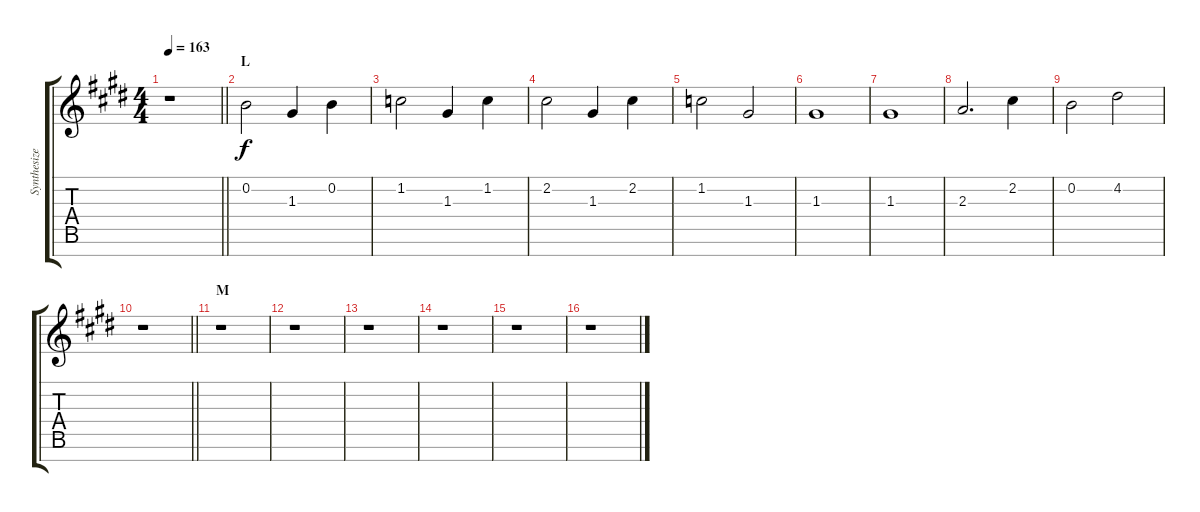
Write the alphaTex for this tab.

\track ("Synthesizer I" "Synthesize") {instrument lead2sawtooth}
\staff {score tabs}
\tuning (E5 B4 G4 D4 A3 E3 B2) {hide}
\ts (4 4)
\tempo 163
\clef g2
\barLineRight lightlight
\ks e
r.1{dy f} |
\section ("" "L")
0.2.2 1.3.4 0.2.4 |
1.2.2 1.3.4 1.2.4 |
2.2.2 1.3.4 2.2.4 |
1.2.2 1.3.2 |
1.3.1 |
1.3.1 |
2.3.2{d} 2.2.4 |
0.2.2 4.2.2 |
\barLineRight lightlight
r.1 |
\section ("" "M")
r.1 |
r.1 |
r.1 |
r.1 |
r.1 |
r.1
